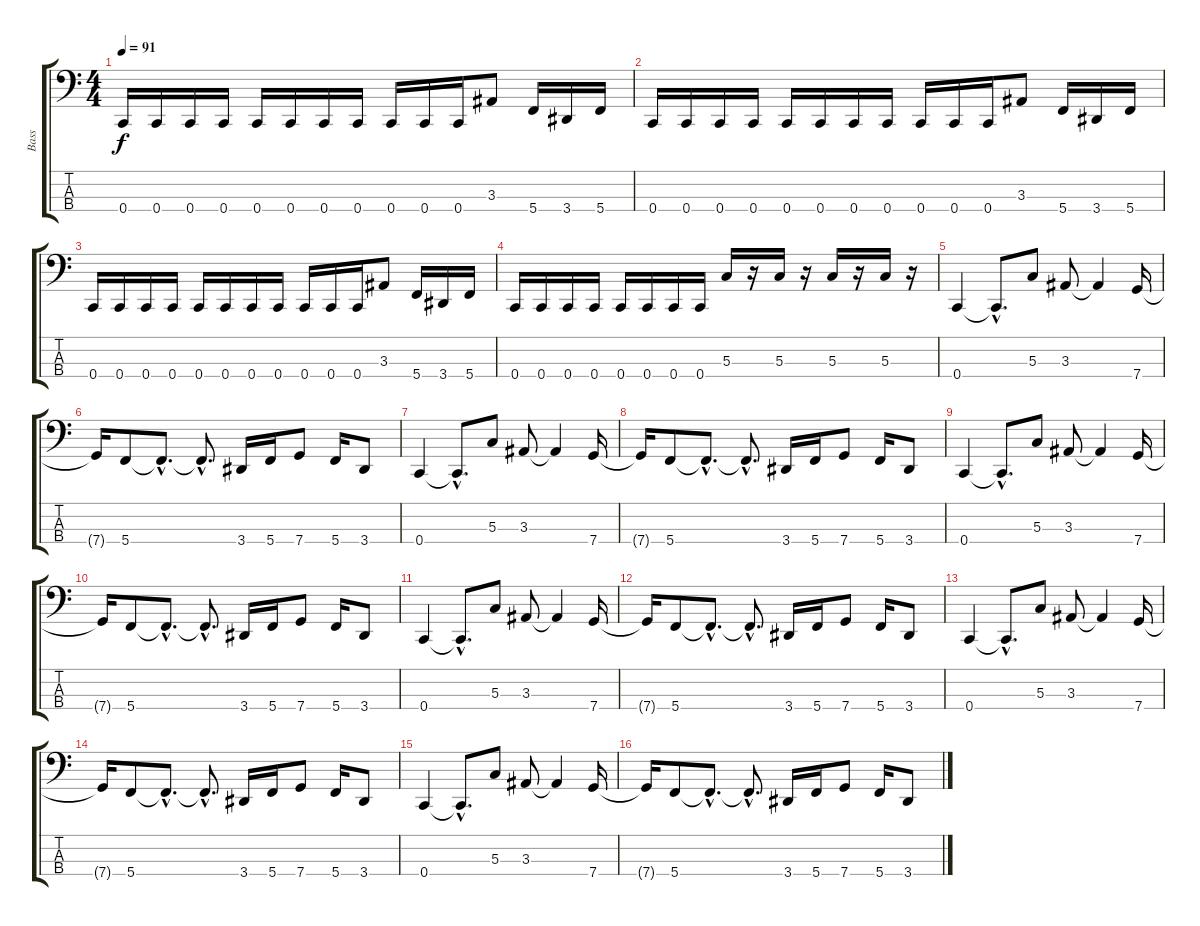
\track ("Bass" "Bass") {instrument electricbasspick}
\staff {score tabs}
\tuning (F2 C2 G1 C1) {hide}
\ts (4 4)
\tempo 91
\clef f4
\ks c
0.4.16{dy f} 0.4.16 0.4.16 0.4.16 0.4.16 0.4.16 0.4.16 0.4.16 0.4.16 0.4.16 0.4.16 3.3.8 5.4.16 3.4.16 5.4.16 |
0.4.16 0.4.16 0.4.16 0.4.16 0.4.16 0.4.16 0.4.16 0.4.16 0.4.16 0.4.16 0.4.16 3.3.8 5.4.16 3.4.16 5.4.16 |
0.4.16 0.4.16 0.4.16 0.4.16 0.4.16 0.4.16 0.4.16 0.4.16 0.4.16 0.4.16 0.4.16 3.3.8 5.4.16 3.4.16 5.4.16 |
0.4.16 0.4.16 0.4.16 0.4.16 0.4.16 0.4.16 0.4.16 0.4.16 5.3.16 r.16 5.3.16 r.16 5.3.16 r.16 5.3.16 r.16 |
0.4.4 0.4{hac t}.8{d} 5.3.8 3.3.8 3.3{t}.4 7.4.16 |
7.4{t}.16 5.4.8 5.4{hac t}.8{d} 5.4{hac t}.8{d} 3.4.16 5.4.16 7.4.8 5.4.16 3.4.8 |
0.4.4 0.4{hac t}.8{d} 5.3.8 3.3.8 3.3{t}.4 7.4.16 |
7.4{t}.16 5.4.8 5.4{hac t}.8{d} 5.4{hac t}.8{d} 3.4.16 5.4.16 7.4.8 5.4.16 3.4.8 |
0.4.4 0.4{hac t}.8{d} 5.3.8 3.3.8 3.3{t}.4 7.4.16 |
7.4{t}.16 5.4.8 5.4{hac t}.8{d} 5.4{hac t}.8{d} 3.4.16 5.4.16 7.4.8 5.4.16 3.4.8 |
0.4.4 0.4{hac t}.8{d} 5.3.8 3.3.8 3.3{t}.4 7.4.16 |
7.4{t}.16 5.4.8 5.4{hac t}.8{d} 5.4{hac t}.8{d} 3.4.16 5.4.16 7.4.8 5.4.16 3.4.8 |
0.4.4 0.4{hac t}.8{d} 5.3.8 3.3.8 3.3{t}.4 7.4.16 |
7.4{t}.16 5.4.8 5.4{hac t}.8{d} 5.4{hac t}.8{d} 3.4.16 5.4.16 7.4.8 5.4.16 3.4.8 |
0.4.4 0.4{hac t}.8{d} 5.3.8 3.3.8 3.3{t}.4 7.4.16 |
7.4{t}.16 5.4.8 5.4{hac t}.8{d} 5.4{hac t}.8{d} 3.4.16 5.4.16 7.4.8 5.4.16 3.4.8
